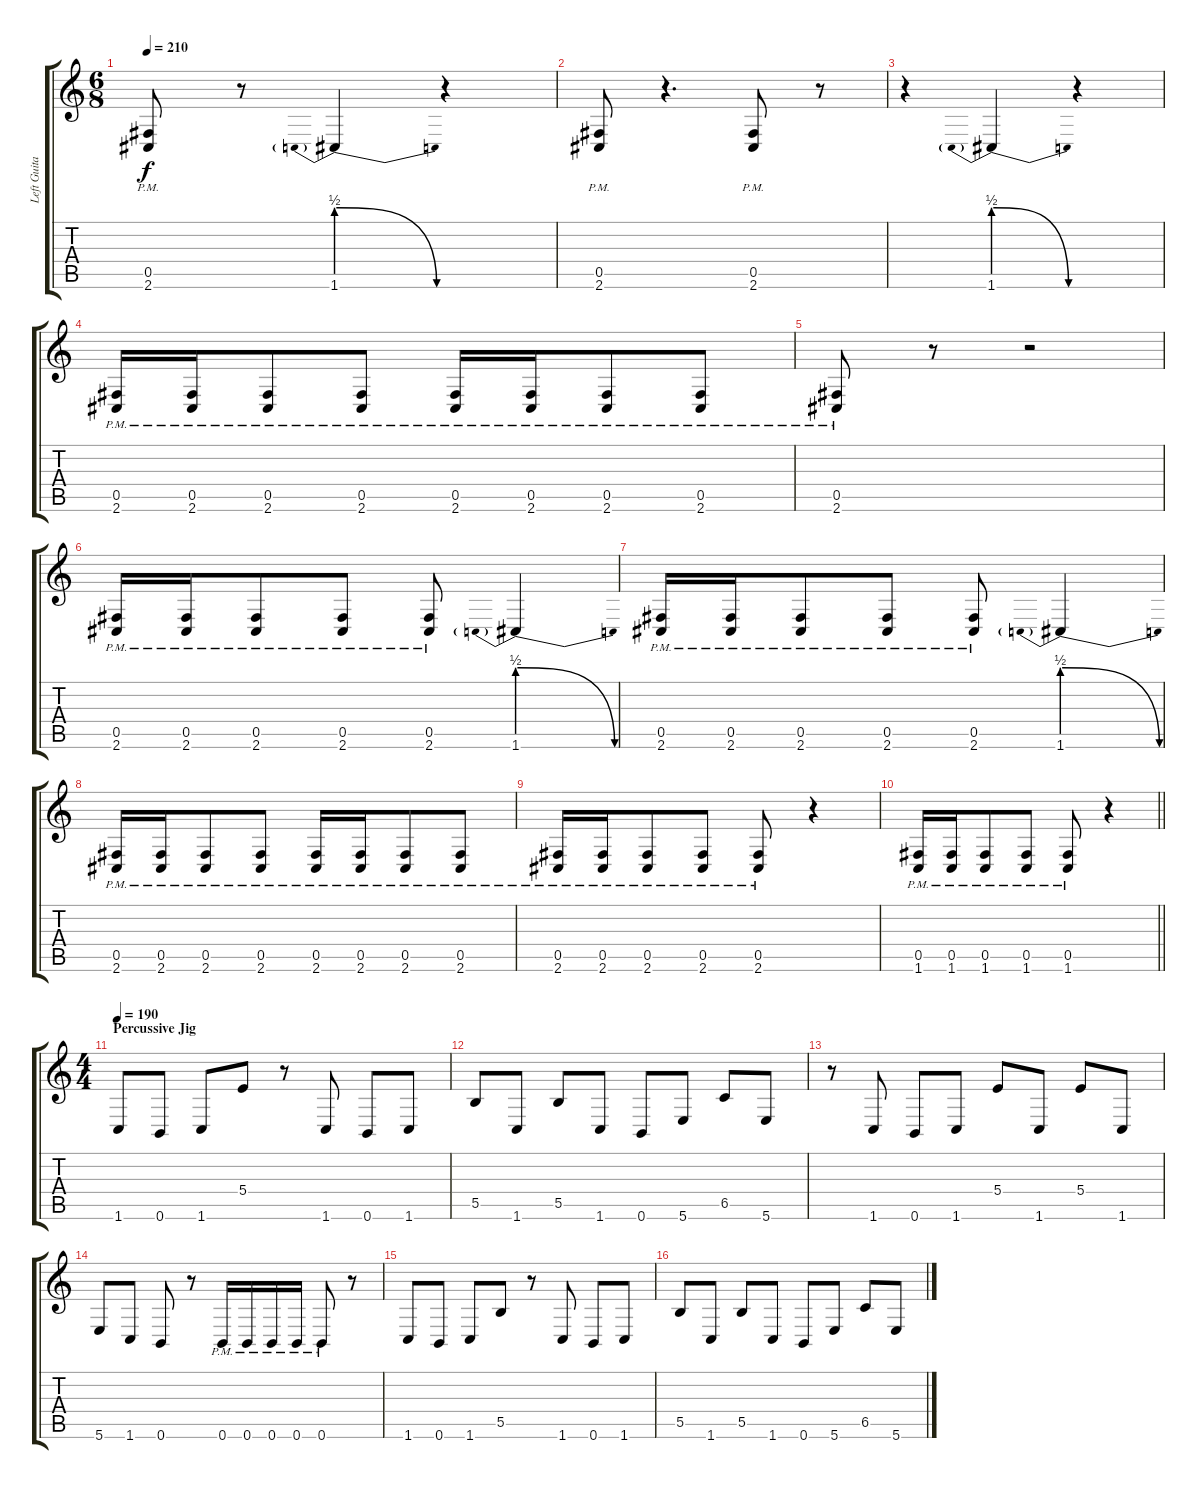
\track ("Left Guitar" "Left Guita") {instrument distortionguitar}
\staff {score tabs}
\tuning (Db4 Ab3 E3 B2 Gb2 B1) {hide}
\ts (6 8)
\tempo 210
\clef g2
\ks c
(0.5{pm} 2.6{pm}).8{dy f} r.8 1.6{be (prebendrelease 0 2 60 0)}.4 r.4 |
(0.5{pm} 2.6{pm}).8 r.4{d} (0.5{pm} 2.6{pm}).8 r.8 |
r.4 1.6{be (prebendrelease 0 2 60 0)}.4 r.4 |
(0.5{pm} 2.6{pm}).16 (0.5{pm} 2.6{pm}).16 (0.5{pm} 2.6{pm}).8 (0.5{pm} 2.6{pm}).8 (0.5{pm} 2.6{pm}).16 (0.5{pm} 2.6{pm}).16 (0.5{pm} 2.6{pm}).8 (0.5{pm} 2.6{pm}).8 |
(0.5{pm} 2.6{pm}).8 r.8 r.2 |
(0.5{pm} 2.6{pm}).16 (0.5{pm} 2.6{pm}).16 (0.5{pm} 2.6{pm}).8 (0.5{pm} 2.6{pm}).8 (0.5{pm} 2.6{pm}).8 1.6{be (prebendrelease 0 2 60 0)}.4 |
(0.5{pm} 2.6{pm}).16 (0.5{pm} 2.6{pm}).16 (0.5{pm} 2.6{pm}).8 (0.5{pm} 2.6{pm}).8 (0.5{pm} 2.6{pm}).8 1.6{be (prebendrelease 0 2 60 0)}.4 |
(0.5{pm} 2.6{pm}).16 (0.5{pm} 2.6{pm}).16 (0.5{pm} 2.6{pm}).8 (0.5{pm} 2.6{pm}).8 (0.5{pm} 2.6{pm}).16 (0.5{pm} 2.6{pm}).16 (0.5{pm} 2.6{pm}).8 (0.5{pm} 2.6{pm}).8 |
(0.5{pm} 2.6{pm}).16 (0.5{pm} 2.6{pm}).16 (0.5{pm} 2.6{pm}).8 (0.5{pm} 2.6{pm}).8 (0.5{pm} 2.6{pm}).8 r.4 |
\barLineRight lightlight
(0.5{pm} 1.6{pm}).16 (0.5{pm} 1.6{pm}).16 (0.5{pm} 1.6{pm}).8 (0.5{pm} 1.6{pm}).8 (0.5{pm} 1.6{pm}).8 r.4 |
\ts (4 4)
\section ("" "Percussive Jig")
\tempo 190
1.6.8 0.6.8 1.6.8 5.4.8 r.8 1.6.8 0.6.8 1.6.8 |
5.5.8 1.6.8 5.5.8 1.6.8 0.6.8 5.6.8 6.5.8 5.6.8 |
r.8 1.6.8 0.6.8 1.6.8 5.4.8 1.6.8 5.4.8 1.6.8 |
5.6.8 1.6.8 0.6.8 r.8 0.6{pm}.16 0.6{pm}.16 0.6{pm}.16 0.6{pm}.16 0.6{pm}.8 r.8 |
1.6.8 0.6.8 1.6.8 5.5.8 r.8 1.6.8 0.6.8 1.6.8 |
5.5.8 1.6.8 5.5.8 1.6.8 0.6.8 5.6.8 6.5.8 5.6.8
